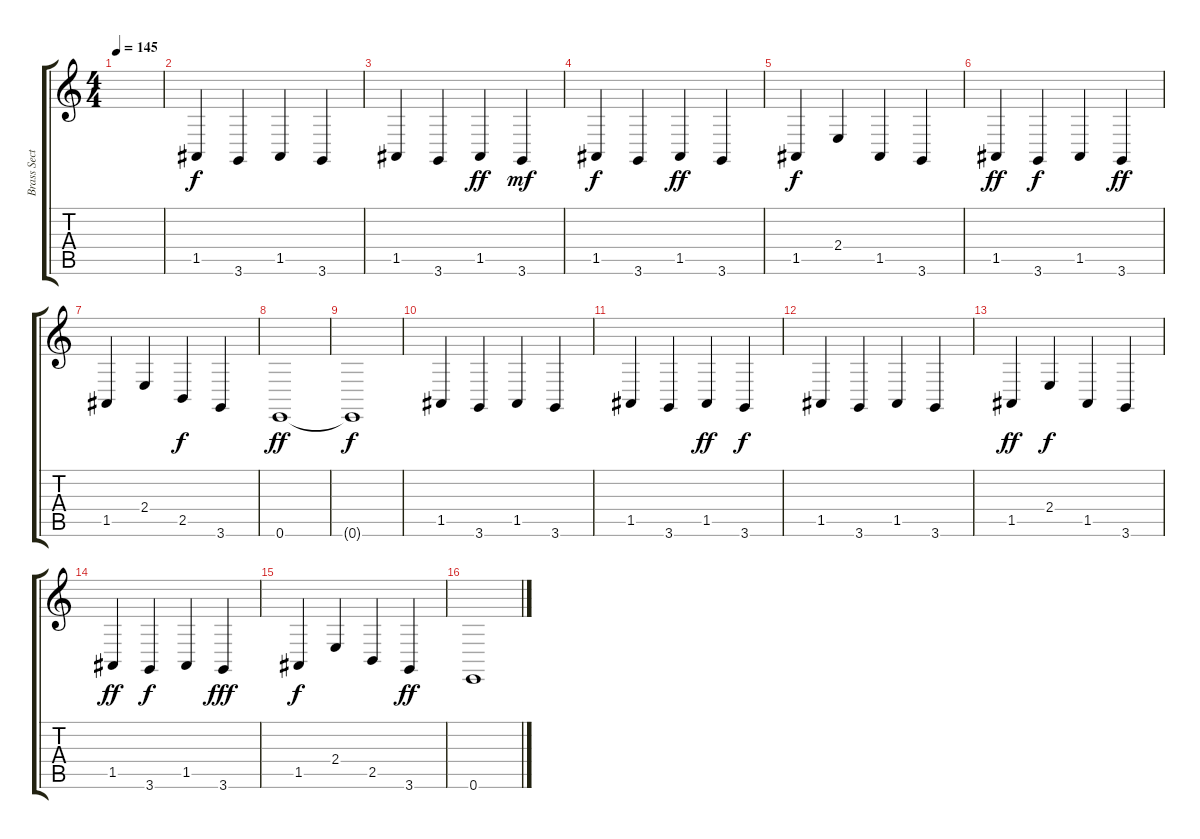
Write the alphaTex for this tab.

\track ("Brass Section" "Brass Sect") {instrument brasssection}
\staff {score tabs}
\tuning (E4 B3 G3 D3 A2 E2) {hide}
\ts (4 4)
\tempo 145
\clef g2
\ks c
|
1.5.4 3.6.4 1.5.4 3.6.4 |
1.5.4 3.6.4 1.5.4{dy ff} 3.6.4{dy mf} |
1.5.4{dy f} 3.6.4 1.5.4{dy ff} 3.6.4 |
1.5.4{dy f} 2.4.4 1.5.4 3.6.4 |
1.5.4{dy ff} 3.6.4{dy f} 1.5.4 3.6.4{dy ff} |
1.5.4 2.4.4 2.5.4{dy f} 3.6.4 |
0.6.1{dy ff} |
0.6{t}.1{dy f} |
1.5.4 3.6.4 1.5.4 3.6.4 |
1.5.4 3.6.4 1.5.4{dy ff} 3.6.4{dy f} |
1.5.4 3.6.4 1.5.4 3.6.4 |
1.5.4{dy ff} 2.4.4{dy f} 1.5.4 3.6.4 |
1.5.4{dy ff} 3.6.4{dy f} 1.5.4 3.6.4{dy fff} |
1.5.4{dy f} 2.4.4 2.5.4 3.6.4{dy ff} |
0.6.1
